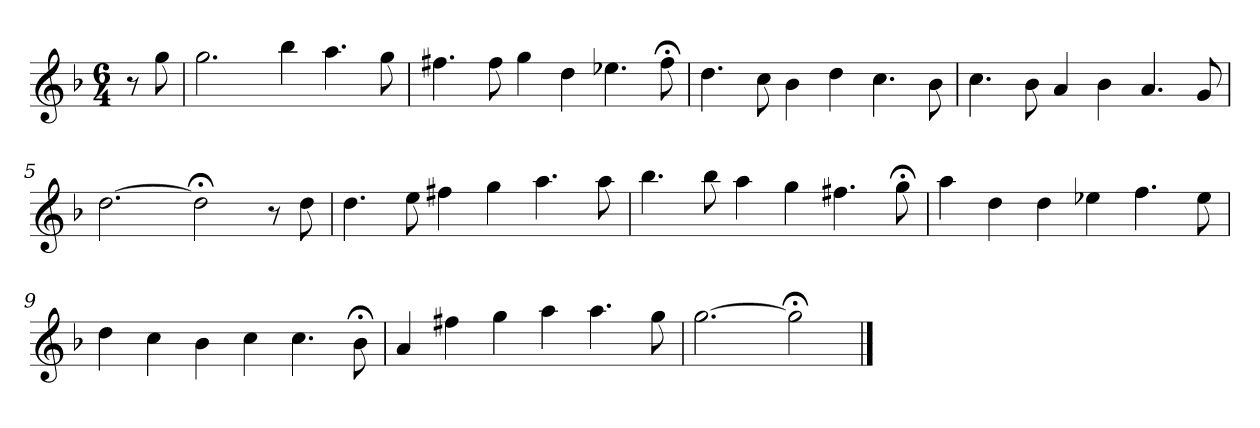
**kern
*part1
*staff1
*k[b-]
*G:dor
*M6/4
*MM120
=
8r
8gg
=1
2.gg
4bb-
4.aa
8gg
=2
4.ff#X
8ff#
4gg
4dd
4.ee-X
8ff#;<
=3
4.dd
8cc
4b-
4dd
4.cc
8b-
=4
4.cc
8b-
4a
4b-
4.a
8g
=5
[2.dd
2dd;<]
8r
8dd
=6
4.dd
8ee
4ff#X
4gg
4.aa
8aa
=7
4.bb-
8bb-
4aa
4gg
4.ff#X
8gg;<
=8
4aa
4dd
4dd
4ee-X
4.ff
8ee-
=9
4dd
4cc
4b-
4cc
4.cc
8b-;<
=10
4a
4ff#X
4gg
4aa
4.aa
8gg
=11
[2.gg
2gg;<]
==
*-
